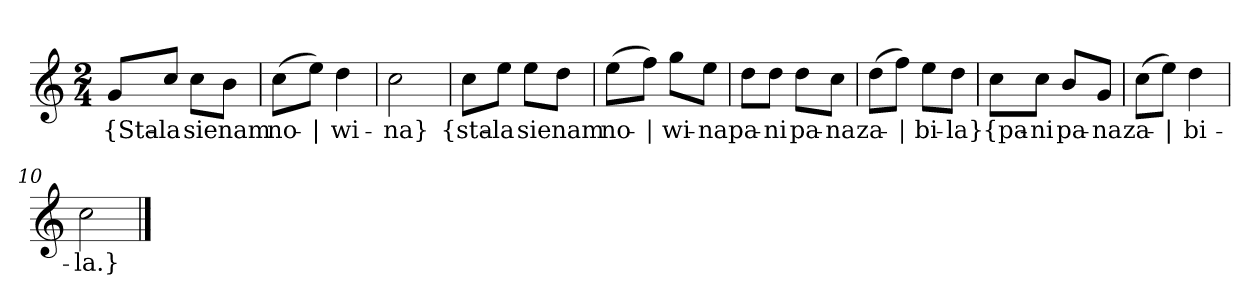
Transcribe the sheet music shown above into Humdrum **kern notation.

**kern	**text
*part1	*part1
*staff1	*staff1
*clefG2	*
*k[]	*
*C:	*
*M2/4	*
=	=
8g/L	{Sta-
8cc/J	-la
8cc\L	sie
8b\J	nam
=2	=2
(8cc\L	no-
8ee\J)	|
4dd	-wi-
=3	=3
2cc	-na}
=4y	=4y
8cc\L	{sta-
8ee\J	-la
8ee\L	sie
8dd\J	nam
=5	=5
(8ee\L	no-
8ff\J)	|
8gg\L	-wi-
8ee\J	-na
=6	=6
8dd\L	pa-
8dd\J	-ni
8dd\L	pa-
8cc\J	-na
=7	=7
(8dd\L	za-
8ff\J)	|
8ee\L	-bi-
8dd\J	-la}
=8y	=8y
8cc\L	{pa-
8cc\J	-ni
8b/L	pa-
8g/J	-na
=9	=9
(8cc\L	za-
8ee\J)	|
4dd	-bi-
=10	=10
2cc	-la.}
==	==
*-	*-
